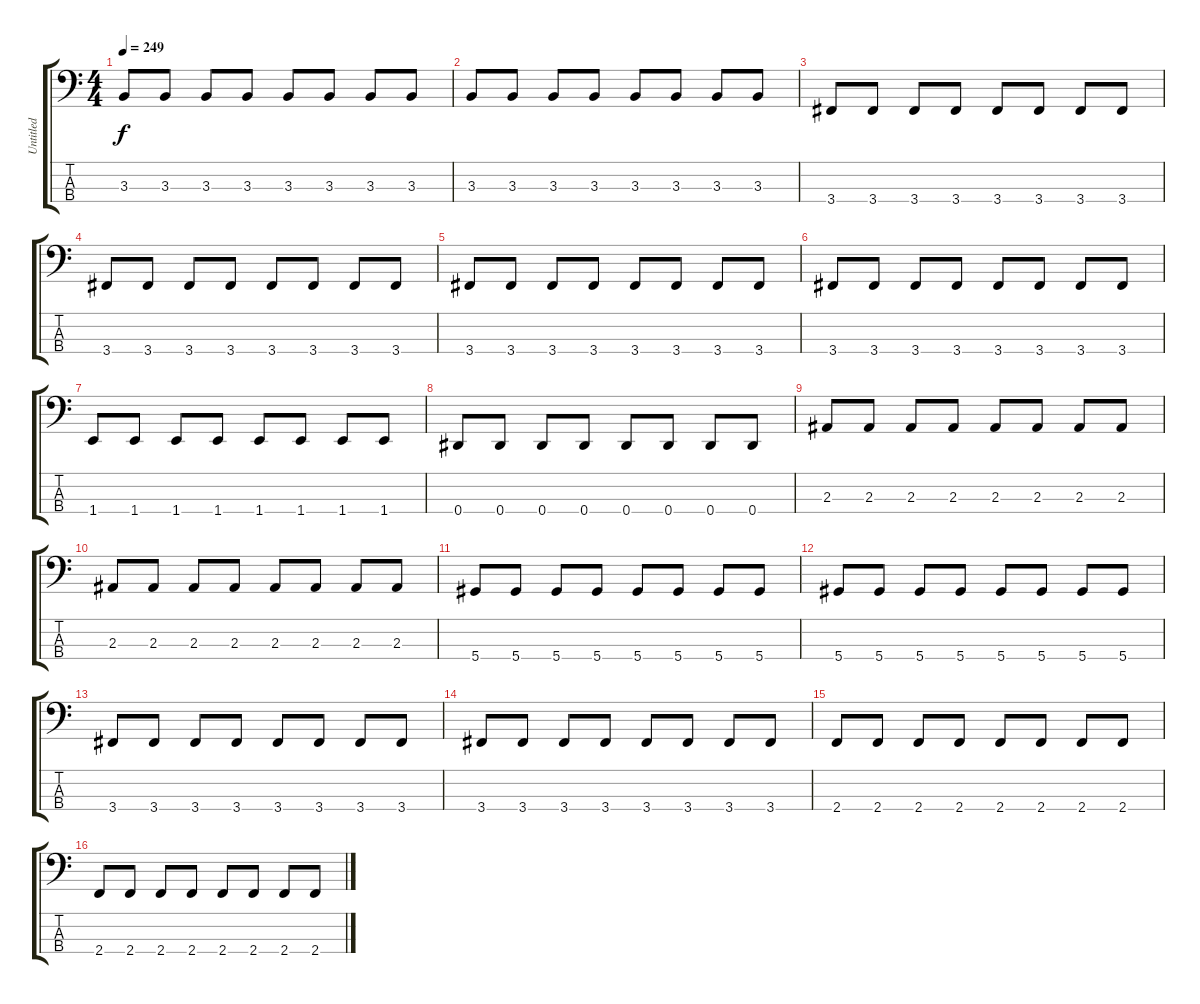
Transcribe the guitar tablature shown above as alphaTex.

\track ("Untitled" "Untitled") {instrument electricbassfinger}
\staff {score tabs}
\tuning (Gb2 Db2 Ab1 Eb1) {hide}
\ts (4 4)
\tempo 249
\clef f4
\ks c
3.3.8{dy f} 3.3.8 3.3.8 3.3.8 3.3.8 3.3.8 3.3.8 3.3.8 |
3.3.8 3.3.8 3.3.8 3.3.8 3.3.8 3.3.8 3.3.8 3.3.8 |
3.4.8 3.4.8 3.4.8 3.4.8 3.4.8 3.4.8 3.4.8 3.4.8 |
3.4.8 3.4.8 3.4.8 3.4.8 3.4.8 3.4.8 3.4.8 3.4.8 |
3.4.8 3.4.8 3.4.8 3.4.8 3.4.8 3.4.8 3.4.8 3.4.8 |
3.4.8 3.4.8 3.4.8 3.4.8 3.4.8 3.4.8 3.4.8 3.4.8 |
1.4.8 1.4.8 1.4.8 1.4.8 1.4.8 1.4.8 1.4.8 1.4.8 |
0.4.8 0.4.8 0.4.8 0.4.8 0.4.8 0.4.8 0.4.8 0.4.8 |
2.3.8 2.3.8 2.3.8 2.3.8 2.3.8 2.3.8 2.3.8 2.3.8 |
2.3.8 2.3.8 2.3.8 2.3.8 2.3.8 2.3.8 2.3.8 2.3.8 |
5.4.8 5.4.8 5.4.8 5.4.8 5.4.8 5.4.8 5.4.8 5.4.8 |
5.4.8 5.4.8 5.4.8 5.4.8 5.4.8 5.4.8 5.4.8 5.4.8 |
3.4.8 3.4.8 3.4.8 3.4.8 3.4.8 3.4.8 3.4.8 3.4.8 |
3.4.8 3.4.8 3.4.8 3.4.8 3.4.8 3.4.8 3.4.8 3.4.8 |
2.4.8 2.4.8 2.4.8 2.4.8 2.4.8 2.4.8 2.4.8 2.4.8 |
2.4.8 2.4.8 2.4.8 2.4.8 2.4.8 2.4.8 2.4.8 2.4.8
